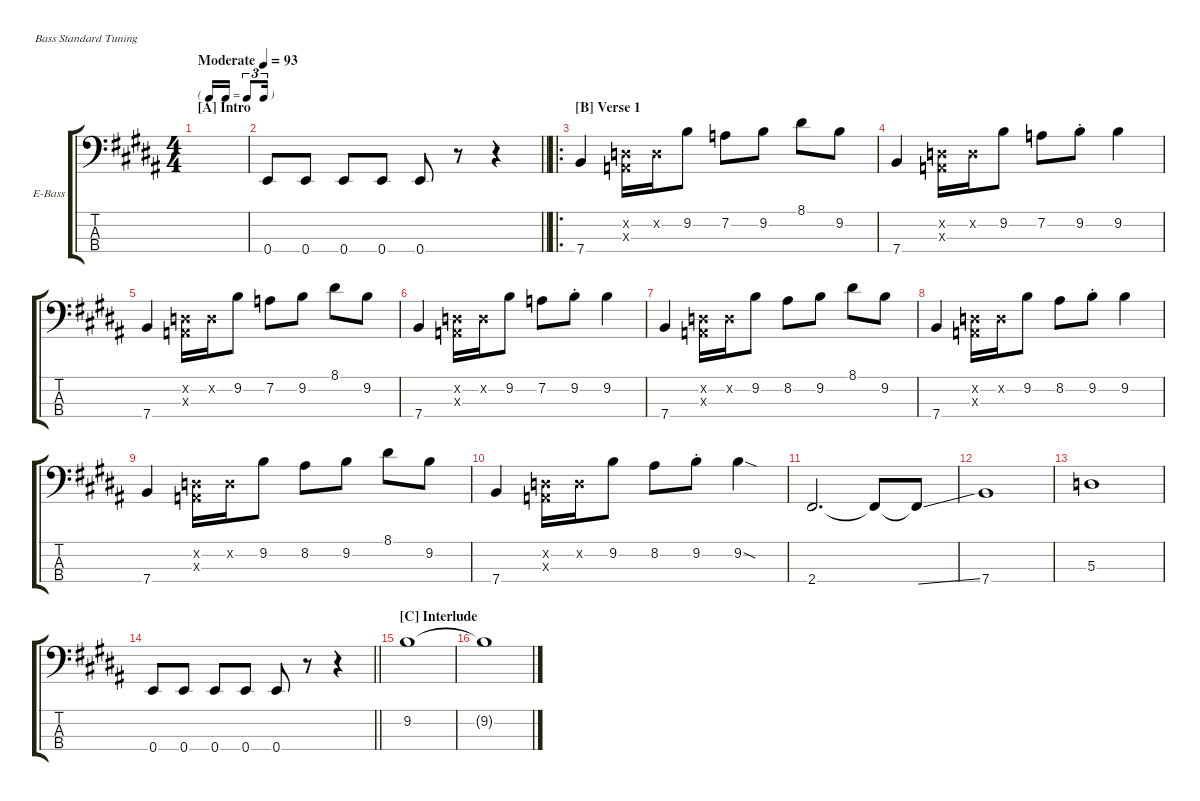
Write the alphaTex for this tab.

\hideDynamics
\bracketExtendMode groupsimilarinstruments
\firstSystemTrackNameOrientation horizontal
\otherSystemsTrackNameOrientation horizontal
\track ("Bass" "E-Bass") {multiBarRest instrument electricbasspick}
\staff {score tabs}
\tuning (G2 D2 A1 E1)
\ts (4 4)
\beaming (8 2 2 2 2)
\tf triplet16th
\section ("A" "Intro")
\tempo (93 "Moderate")
\clef f4
\ks b
|
\barLineRight lightlight
0.4{acc forcenatural}.8 0.4{acc forcenatural}.8 0.4{acc forcenatural}.8 0.4{acc forcenatural}.8 0.4{acc forcenatural}.8 r.8 r.4 |
\ro
\section ("B" "Verse 1")
7.4{acc forcenatural}.4 (0.3{x acc forcenatural} 0.2{x acc forcenatural}).16 0.2{x acc forcenatural}.16 9.2{acc forcenatural}.8 7.2{acc forcenatural}.8 9.2{acc forcenatural}.8 8.1{acc #}.8 9.2{acc forcenatural}.8 |
7.4{acc forcenatural}.4 (0.3{x acc forcenatural} 0.2{x acc forcenatural}).16 0.2{x acc forcenatural}.16 9.2{acc forcenatural}.8 7.2{acc forcenatural}.8 9.2{st acc forcenatural}.8 9.2{acc forcenatural}.4 |
7.4{acc forcenatural}.4 (0.3{x acc forcenatural} 0.2{x acc forcenatural}).16 0.2{x acc forcenatural}.16 9.2{acc forcenatural}.8 7.2{acc forcenatural}.8 9.2{acc forcenatural}.8 8.1{acc #}.8 9.2{acc forcenatural}.8 |
7.4{acc forcenatural}.4 (0.3{x acc forcenatural} 0.2{x acc forcenatural}).16 0.2{x acc forcenatural}.16 9.2{acc forcenatural}.8 7.2{acc forcenatural}.8 9.2{st acc forcenatural}.8 9.2{acc forcenatural}.4 |
7.4{acc forcenatural}.4 (0.3{x acc forcenatural} 0.2{x acc forcenatural}).16 0.2{x acc forcenatural}.16 9.2{acc forcenatural}.8 8.2{acc #}.8 9.2{acc forcenatural}.8 8.1{acc #}.8 9.2{acc forcenatural}.8 |
7.4{acc forcenatural}.4 (0.3{x acc forcenatural} 0.2{x acc forcenatural}).16 0.2{x acc forcenatural}.16 9.2{acc forcenatural}.8 8.2{acc #}.8 9.2{st acc forcenatural}.8 9.2{acc forcenatural}.4 |
7.4{acc forcenatural}.4 (0.3{x acc forcenatural} 0.2{x acc forcenatural}).16 0.2{x acc forcenatural}.16 9.2{acc forcenatural}.8 8.2{acc #}.8 9.2{acc forcenatural}.8 8.1{acc #}.8 9.2{acc forcenatural}.8 |
7.4{acc forcenatural}.4 (0.3{x acc forcenatural} 0.2{x acc forcenatural}).16 0.2{x acc forcenatural}.16 9.2{acc forcenatural}.8 8.2{acc #}.8 9.2{st acc forcenatural}.8 9.2{sod acc forcenatural}.4 |
2.4{acc #}.2{d} 2.4{t acc #}.8 2.4{ss t acc #}.8 |
7.4{acc forcenatural}.1 |
5.3{acc forcenatural}.1 |
\barLineRight lightlight
0.4{acc forcenatural}.8 0.4{acc forcenatural}.8 0.4{acc forcenatural}.8 0.4{acc forcenatural}.8 0.4{acc forcenatural}.8 r.8 r.4 |
\section ("C" "Interlude")
9.2{acc forcenatural}.1{dy mf} |
9.2{t acc forcenatural}.1
